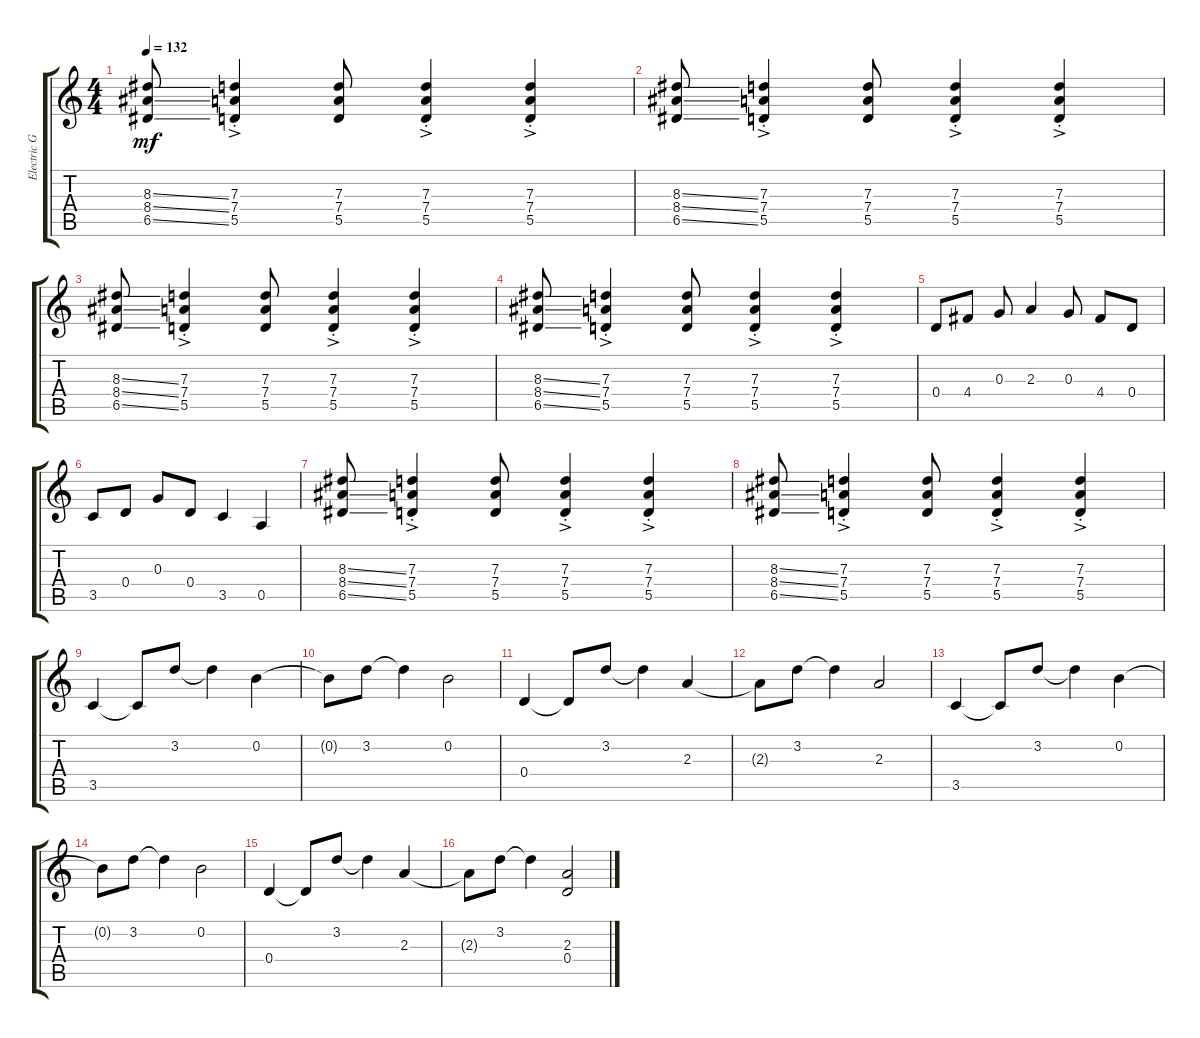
\track ("Electric Guitar" "Electric G") {instrument electricguitarclean}
\staff {score tabs}
\tuning (E4 B3 G3 D3 A2 E2) {hide}
\ts (4 4)
\tempo 132
\clef g2
\ks c
(8.3{ss} 8.4{ss} 6.5{ss}).8{dy mf} (7.3{ac st} 7.4{ac st} 5.5{ac st}).4 (7.3 7.4 5.5).8 (7.3{ac st} 7.4{ac st} 5.5{ac st}).4 (7.3{ac st} 7.4{ac st} 5.5{ac st}).4 |
(8.3{ss} 8.4{ss} 6.5{ss}).8 (7.3{ac st} 7.4{ac st} 5.5{ac st}).4 (7.3 7.4 5.5).8 (7.3{ac st} 7.4{ac st} 5.5{ac st}).4 (7.3{ac st} 7.4{ac st} 5.5{ac st}).4 |
(8.3{ss} 8.4{ss} 6.5{ss}).8 (7.3{ac st} 7.4{ac st} 5.5{ac st}).4 (7.3 7.4 5.5).8 (7.3{ac st} 7.4{ac st} 5.5{ac st}).4 (7.3{ac st} 7.4{ac st} 5.5{ac st}).4 |
(8.3{ss} 8.4{ss} 6.5{ss}).8 (7.3{ac st} 7.4{ac st} 5.5{ac st}).4 (7.3 7.4 5.5).8 (7.3{ac st} 7.4{ac st} 5.5{ac st}).4 (7.3{ac st} 7.4{ac st} 5.5{ac st}).4 |
0.4.8 4.4.8 0.3.8 2.3.4 0.3.8 4.4.8 0.4.8 |
3.5.8 0.4.8 0.3.8 0.4.8 3.5.4 0.5.4 |
(8.3{ss} 8.4{ss} 6.5{ss}).8 (7.3{ac st} 7.4{ac st} 5.5{ac st}).4 (7.3 7.4 5.5).8 (7.3{ac st} 7.4{ac st} 5.5{ac st}).4 (7.3{ac st} 7.4{ac st} 5.5{ac st}).4 |
(8.3{ss} 8.4{ss} 6.5{ss}).8 (7.3{ac st} 7.4{ac st} 5.5{ac st}).4 (7.3 7.4 5.5).8 (7.3{ac st} 7.4{ac st} 5.5{ac st}).4 (7.3{ac st} 7.4{ac st} 5.5{ac st}).4 |
3.5.4 3.5{t}.8 3.2.8 3.2{t}.4 0.2.4 |
0.2{t}.8 3.2.8 3.2{t}.4 0.2.2 |
0.4.4 0.4{t}.8 3.2.8 3.2{t}.4 2.3.4 |
2.3{t}.8 3.2.8 3.2{t}.4 2.3.2 |
3.5.4 3.5{t}.8 3.2.8 3.2{t}.4 0.2.4 |
0.2{t}.8 3.2.8 3.2{t}.4 0.2.2 |
0.4.4 0.4{t}.8 3.2.8 3.2{t}.4 2.3.4 |
2.3{t}.8 3.2.8 3.2{t}.4 (2.3 0.4).2
